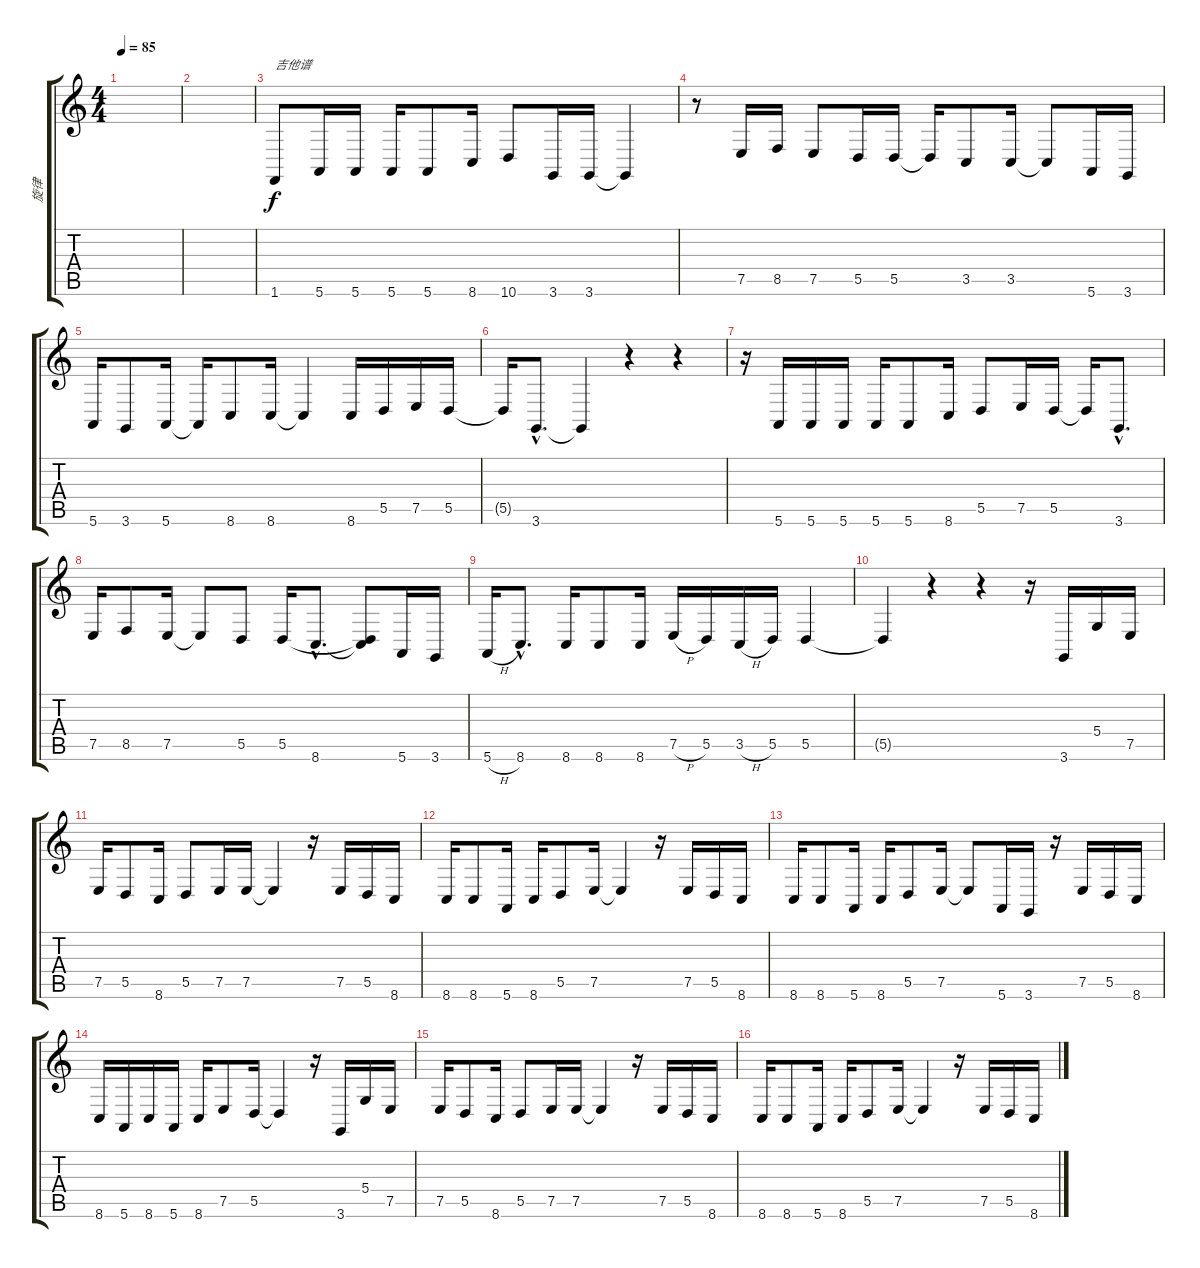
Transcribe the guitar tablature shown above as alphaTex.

\track ("旋律" "旋律") {instrument electricgrandpiano}
\staff {score tabs}
\tuning (E4 B3 G3 D3 A2 E2) {hide}
\ts (4 4)
\tempo 85
\clef g2
\ks c
|
|
1.6.8{txt "吉他谱"} 5.6.16 5.6.16 5.6.16 5.6.8 8.6.16 10.6.8 3.6.16 3.6.16 3.6{t}.4 |
r.8 7.5.16 8.5.16 7.5.8 5.5.16 5.5.16 5.5{t}.16 3.5.8 3.5.16 3.5{t}.8 5.6.16 3.6.16 |
5.6.16 3.6.8 5.6.16 5.6{t}.16 8.6.8 8.6.16 8.6{t}.4 8.6.16 5.5.16 7.5.16 5.5.16 |
5.5{t}.16 3.6{hac}.8{d} 3.6{t}.4 r.4 r.4 |
r.16 5.6.16 5.6.16 5.6.16 5.6.16 5.6.8 8.6.16 5.5.8 7.5.16 5.5.16 5.5{t}.16 3.6{hac}.8{d} |
7.5.16 8.5.8 7.5.16 7.5{t}.8 5.5.8 5.5.16 8.6{hac}.8{d} (5.5{t} 8.6{t}).8 5.6.16 3.6.16 |
5.6{h}.16 8.6{hac}.8{d} 8.6.16 8.6.8 8.6.16 7.5{h}.16 5.5.16 3.5{h}.16 5.5.16 5.5.4 |
5.5{t}.4 r.4 r.4 r.16 3.6.16 5.4.16 7.5.16 |
7.5.16 5.5.8 8.6.16 5.5.8 7.5.16 7.5.16 7.5{t}.4 r.16 7.5.16 5.5.16 8.6.16 |
8.6.16 8.6.8 5.6.16 8.6.16 5.5.8 7.5.16 7.5{t}.4 r.16 7.5.16 5.5.16 8.6.16 |
8.6.16 8.6.8 5.6.16 8.6.16 5.5.8 7.5.16 7.5{t}.8 5.6.16 3.6.16 r.16 7.5.16 5.5.16 8.6.16 |
8.6.16 5.6.16 8.6.16 5.6.16 8.6.16 7.5.8 5.5.16 5.5{t}.4 r.16 3.6.16 5.4.16 7.5.16 |
7.5.16 5.5.8 8.6.16 5.5.8 7.5.16 7.5.16 7.5{t}.4 r.16 7.5.16 5.5.16 8.6.16 |
8.6.16 8.6.8 5.6.16 8.6.16 5.5.8 7.5.16 7.5{t}.4 r.16 7.5.16 5.5.16 8.6.16
